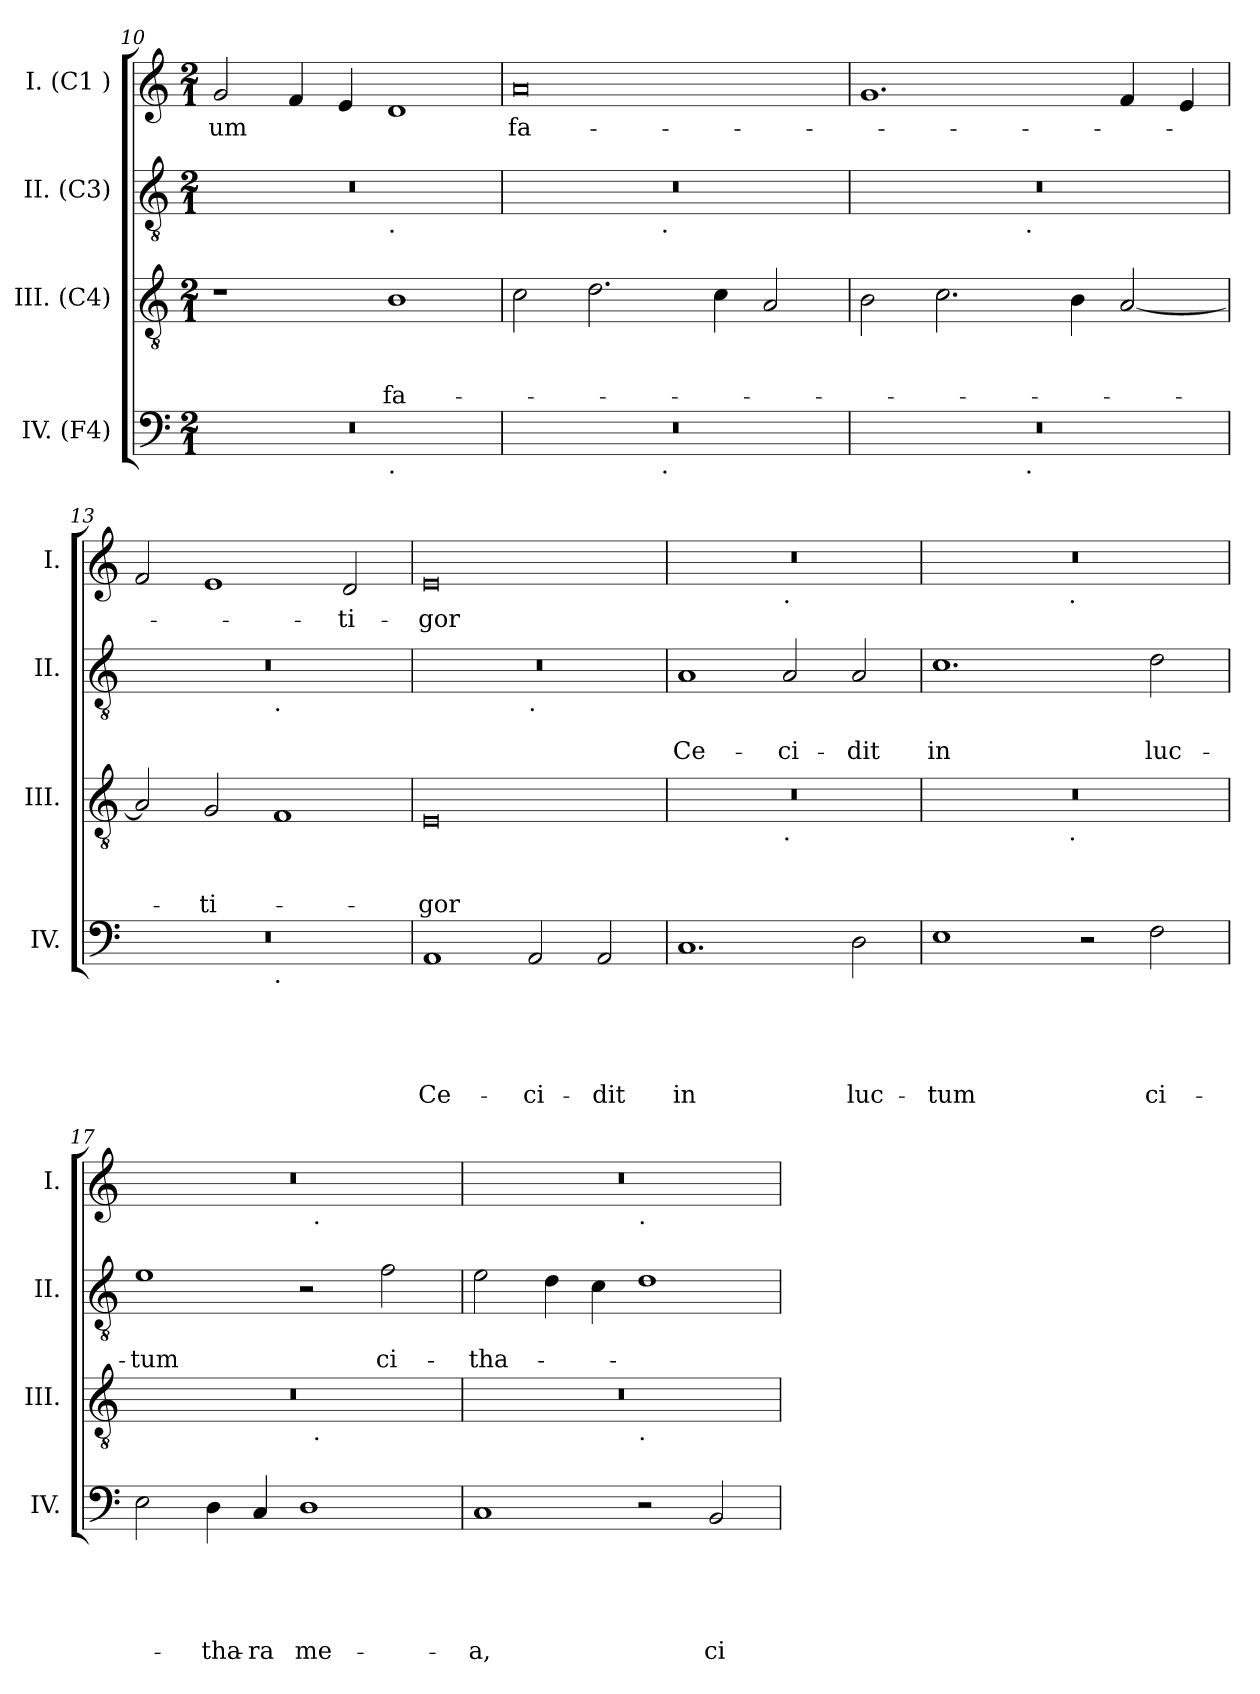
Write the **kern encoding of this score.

**kern	**text	**text	**text	**text	**text	**kern	**text	**text	**text	**kern	**text	**text	**kern	**text
*part4	*part4	*part4	*part4	*part4	*part4	*part3	*part3	*part3	*part3	*part2	*part2	*part2	*part1	*part1
*staff4	*staff4	*staff4	*staff4	*staff4	*staff4	*staff3	*staff3	*staff3	*staff3	*staff2	*staff2	*staff2	*staff1	*staff1
*I"IV. (F4)	*	*	*	*	*	*I"III. (C4)	*	*	*	*I"II. (C3)	*	*	*I"I. (C1 )	*
*I'IV.	*	*	*	*	*	*I'III.	*	*	*	*I'II.	*	*	*I'I.	*
*clefF4	*	*	*	*	*	*clefGv2	*	*	*	*clefGv2	*	*	*clefG2	*
*k[]	*	*	*	*	*	*k[]	*	*	*	*k[]	*	*	*k[]	*
*C:	*	*	*	*	*	*C:	*	*	*	*C:	*	*	*C:	*
*M2/1	*	*	*	*	*	*M2/1	*	*	*	*M2/1	*	*	*M2/1	*
=10	=10	=10	=10	=10	=10	=10	=10	=10	=10	=10	=10	=10	=10	=10
!	!	!	!	!	!	!	!	!	!	!	!	!	!	!LO:LY:b
*^	*	*	*	*	*	*	*	*	*	*^	*	*	*	*
0r	1ryy	.	.	.	.	.	1r	.	.	.	0r	1ryy	.	.	2g/	-um
.	.	.	.	.	.	.	.	.	.	.	.	.	.	.	4f/	.
.	.	.	.	.	.	.	.	.	.	.	.	.	.	.	4e/	.
!	!	!	!	!	!	!	!	!	!	!	!	!LO:TX:b:t=.	!	!	!	!
!	!LO:TX:b:t=.	!	!	!	!	!	!	!	!	!	!	!	!	!	!	!
!	!	!	!	!	!	!	!	!	!	!LO:LY:b	!	!	!	!	!	!
.	1ryy	.	.	.	.	.	1B	.	.	fa-	.	1ryy	.	.	1d	.
=11	=11	=11	=11	=11	=11	=11	=11	=11	=11	=11	=11	=11	=11	=11	=11	=11
!	!	!	!	!	!	!	!	!	!	!	!	!	!	!	!	!LO:LY:b:rj
0r	2ryy	.	.	.	.	.	2c\	.	.	.	0r	2ryy	.	.	0a	fa-
.	4...ryy	.	.	.	.	.	2.d\	.	.	.	.	4...ryy	.	.	.	.
!	!	!	!	!	!	!	!	!	!	!	!	!LO:TX:b:t=.	!	!	!	!
!	!LO:TX:b:t=.	!	!	!	!	!	!	!	!	!	!	!	!	!	!	!
.	1ryy	.	.	.	.	.	.	.	.	.	.	1ryy	.	.	.	.
.	.	.	.	.	.	.	4c\	.	.	.	.	.	.	.	.	.
.	.	.	.	.	.	.	2A/	.	.	.	.	.	.	.	.	.
.	32ryy	.	.	.	.	.	.	.	.	.	.	32ryy	.	.	.	.
!!LO:LB:g=z
=12	=12	=12	=12	=12	=12	=12	=12	=12	=12	=12	=12	=12	=12	=12	=12	=12
0r	1ryy	.	.	.	.	.	2B\	.	.	.	0r	1ryy	.	.	1.g	.
.	.	.	.	.	.	.	2.c\	.	.	.	.	.	.	.	.	.
.	32ryy	.	.	.	.	.	.	.	.	.	.	32ryy	.	.	.	.
!	!	!	!	!	!	!	!	!	!	!	!	!LO:TX:b:t=.	!	!	!	!
!	!LO:TX:b:t=.	!	!	!	!	!	!	!	!	!	!	!	!	!	!	!
.	2ryy	.	.	.	.	.	.	.	.	.	.	2ryy	.	.	.	.
.	.	.	.	.	.	.	4B\	.	.	.	.	.	.	.	.	.
.	.	.	.	.	.	.	[<2A/	.	.	.	.	.	.	.	4f/	.
.	4...ryy	.	.	.	.	.	.	.	.	.	.	4...ryy	.	.	.	.
.	.	.	.	.	.	.	.	.	.	.	.	.	.	.	4e/	.
=13	=13	=13	=13	=13	=13	=13	=13	=13	=13	=13	=13	=13	=13	=13	=13	=13
0r	1ryy	.	.	.	.	.	2A/]	.	.	.	0r	1ryy	.	.	2f/	.
!	!	!	!	!	!	!	!	!	!	!LO:LY:b	!	!	!	!	!	!
.	.	.	.	.	.	.	2G/	.	.	-ti-	.	.	.	.	1e	.
!	!	!	!	!	!	!	!	!	!	!	!	!LO:TX:b:t=.	!	!	!	!
!	!LO:TX:b:t=.	!	!	!	!	!	!	!	!	!	!	!	!	!	!	!
.	1ryy	.	.	.	.	.	1F	.	.	.	.	1ryy	.	.	.	.
!	!	!	!	!	!	!	!	!	!	!	!	!	!	!	!	!LO:LY:b
.	.	.	.	.	.	.	.	.	.	.	.	.	.	.	2d/	-ti-
=14	=14	=14	=14	=14	=14	=14	=14	=14	=14	=14	=14	=14	=14	=14	=14	=14
!	!	!	!	!	!	!LO:LY:b	!	!	!	!LO:LY:b	!	!	!	!	!	!LO:LY:b
*v	*v	*	*	*	*	*	*	*	*	*	*	*	*	*	*	*
1AA	.	.	.	.	Ce-	0E	.	.	-gor	0r	1ryy	.	.	0e	-gor
!	!	!	!	!	!	!	!	!	!	!	!LO:TX:b:t=.	!	!	!	!
!	!	!	!	!	!LO:LY:b	!	!	!	!	!	!	!	!	!	!
2AA/	.	.	.	.	-ci-	.	.	.	.	.	1ryy	.	.	.	.
!	!	!	!	!	!LO:LY:b	!	!	!	!	!	!	!	!	!	!
2AA/	.	.	.	.	-dit	.	.	.	.	.	.	.	.	.	.
=15	=15	=15	=15	=15	=15	=15	=15	=15	=15	=15	=15	=15	=15	=15	=15
!	!	!	!	!	!LO:LY:b	!	!	!	!	!	!	!	!LO:LY:b	!	!
*	*	*	*	*	*	*^	*	*	*	*v	*v	*	*	*^	*
1.C	.	.	.	.	in	0r	1ryy	.	.	.	1A	.	Ce-	0r	1ryy	.
!	!	!	!	!	!	!	!	!	!	!	!	!	!	!	!LO:TX:b:t=.	!
!	!	!	!	!	!	!	!LO:TX:b:t=.	!	!	!	!	!	!	!	!	!
!	!	!	!	!	!	!	!	!	!	!	!	!	!LO:LY:b	!	!	!
.	.	.	.	.	.	.	1ryy	.	.	.	2A/	.	-ci-	.	1ryy	.
!	!	!	!	!	!LO:LY:b	!	!	!	!	!	!	!	!LO:LY:b	!	!	!
2D\	.	.	.	.	luc-	.	.	.	.	.	2A/	.	-dit	.	.	.
=16	=16	=16	=16	=16	=16	=16	=16	=16	=16	=16	=16	=16	=16	=16	=16	=16
!	!	!	!	!	!LO:LY:b	!	!	!	!	!	!	!	!LO:LY:b	!	!	!
1E	.	.	.	.	-tum	0r	2ryy	.	.	.	1.c	.	in	0r	2ryy	.
.	.	.	.	.	.	.	4...ryy	.	.	.	.	.	.	.	4...ryy	.
!	!	!	!	!	!	!	!	!	!	!	!	!	!	!	!LO:TX:b:t=.	!
!	!	!	!	!	!	!	!LO:TX:b:t=.	!	!	!	!	!	!	!	!	!
.	.	.	.	.	.	.	1ryy	.	.	.	.	.	.	.	1ryy	.
2r	.	.	.	.	.	.	.	.	.	.	.	.	.	.	.	.
!	!	!	!	!	!LO:LY:b	!	!	!	!	!	!	!	!LO:LY:b	!	!	!
2F\	.	.	.	.	ci-	.	.	.	.	.	2d\	.	luc-	.	.	.
.	.	.	.	.	.	.	32ryy	.	.	.	.	.	.	.	32ryy	.
!!LO:LB:g=z	!!
=17	=17	=17	=17	=17	=17	=17	=17	=17	=17	=17	=17	=17	=17	=17	=17	=17
!	!	!	!	!	!	!	!	!	!	!	!	!	!LO:LY:b	!	!	!
2E\	.	.	.	.	.	0r	1ryy	.	.	.	1e	.	-tum	0r	1ryy	.
!	!	!	!	!	!LO:LY:b	!	!	!	!	!	!	!	!	!	!	!
4D\	.	.	.	.	-tha-	.	.	.	.	.	.	.	.	.	.	.
!	!	!	!	!	!LO:LY:b	!	!	!	!	!	!	!	!	!	!	!
4C/	.	.	.	.	-ra	.	.	.	.	.	.	.	.	.	.	.
!	!	!	!	!	!LO:LY:b	!	!	!	!	!	!	!	!	!	!	!
1D	.	.	.	.	me-	.	32ryy	.	.	.	2r	.	.	.	32ryy	.
!	!	!	!	!	!	!	!	!	!	!	!	!	!	!	!LO:TX:b:t=.	!
!	!	!	!	!	!	!	!LO:TX:b:t=.	!	!	!	!	!	!	!	!	!
.	.	.	.	.	.	.	2ryy	.	.	.	.	.	.	.	2ryy	.
!	!	!	!	!	!	!	!	!	!	!	!	!	!LO:LY:b	!	!	!
.	.	.	.	.	.	.	.	.	.	.	2f\	.	ci-	.	.	.
.	.	.	.	.	.	.	4...ryy	.	.	.	.	.	.	.	4...ryy	.
=18	=18	=18	=18	=18	=18	=18	=18	=18	=18	=18	=18	=18	=18	=18	=18	=18
!	!	!	!	!	!LO:LY:b	!	!	!	!	!	!	!	!LO:LY:b	!	!	!
1C	.	.	.	.	-a,	0r	1ryy	.	.	.	2e\	.	-tha-	0r	1ryy	.
.	.	.	.	.	.	.	.	.	.	.	4d\	.	.	.	.	.
.	.	.	.	.	.	.	.	.	.	.	4c\	.	.	.	.	.
!	!	!	!	!	!	!	!	!	!	!	!	!	!	!	!LO:TX:b:t=.	!
!	!	!	!	!	!	!	!LO:TX:b:t=.	!	!	!	!	!	!	!	!	!
2r	.	.	.	.	.	.	1ryy	.	.	.	1d	.	.	.	1ryy	.
!	!	!	!	!	!LO:LY:b	!	!	!	!	!	!	!	!	!	!	!
2BB/	.	.	.	.	ci-	.	.	.	.	.	.	.	.	.	.	.
*	*	*	*	*	*	*v	*v	*	*	*	*	*	*	*v	*v	*
=	=	=	=	=	=	=	=	=	=	=	=	=	=	=
*-	*-	*-	*-	*-	*-	*-	*-	*-	*-	*-	*-	*-	*-	*-
